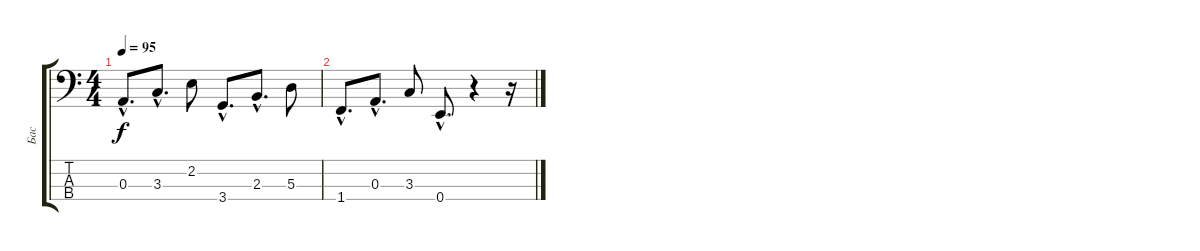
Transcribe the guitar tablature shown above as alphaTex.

\track ("Бас" "Бас") {instrument electricbassfinger}
\staff {score tabs}
\tuning (G2 D2 A1 E1) {hide}
\ts (4 4)
\tempo 95
\clef f4
\ks c
0.3{hac}.8{d dy f} 3.3{hac}.8{d} 2.2.8 3.4{hac}.8{d} 2.3{hac}.8{d} 5.3.8 |
1.4{hac}.8{d} 0.3{hac}.8{d} 3.3.8 0.4{hac}.8{d} r.4 r.16
